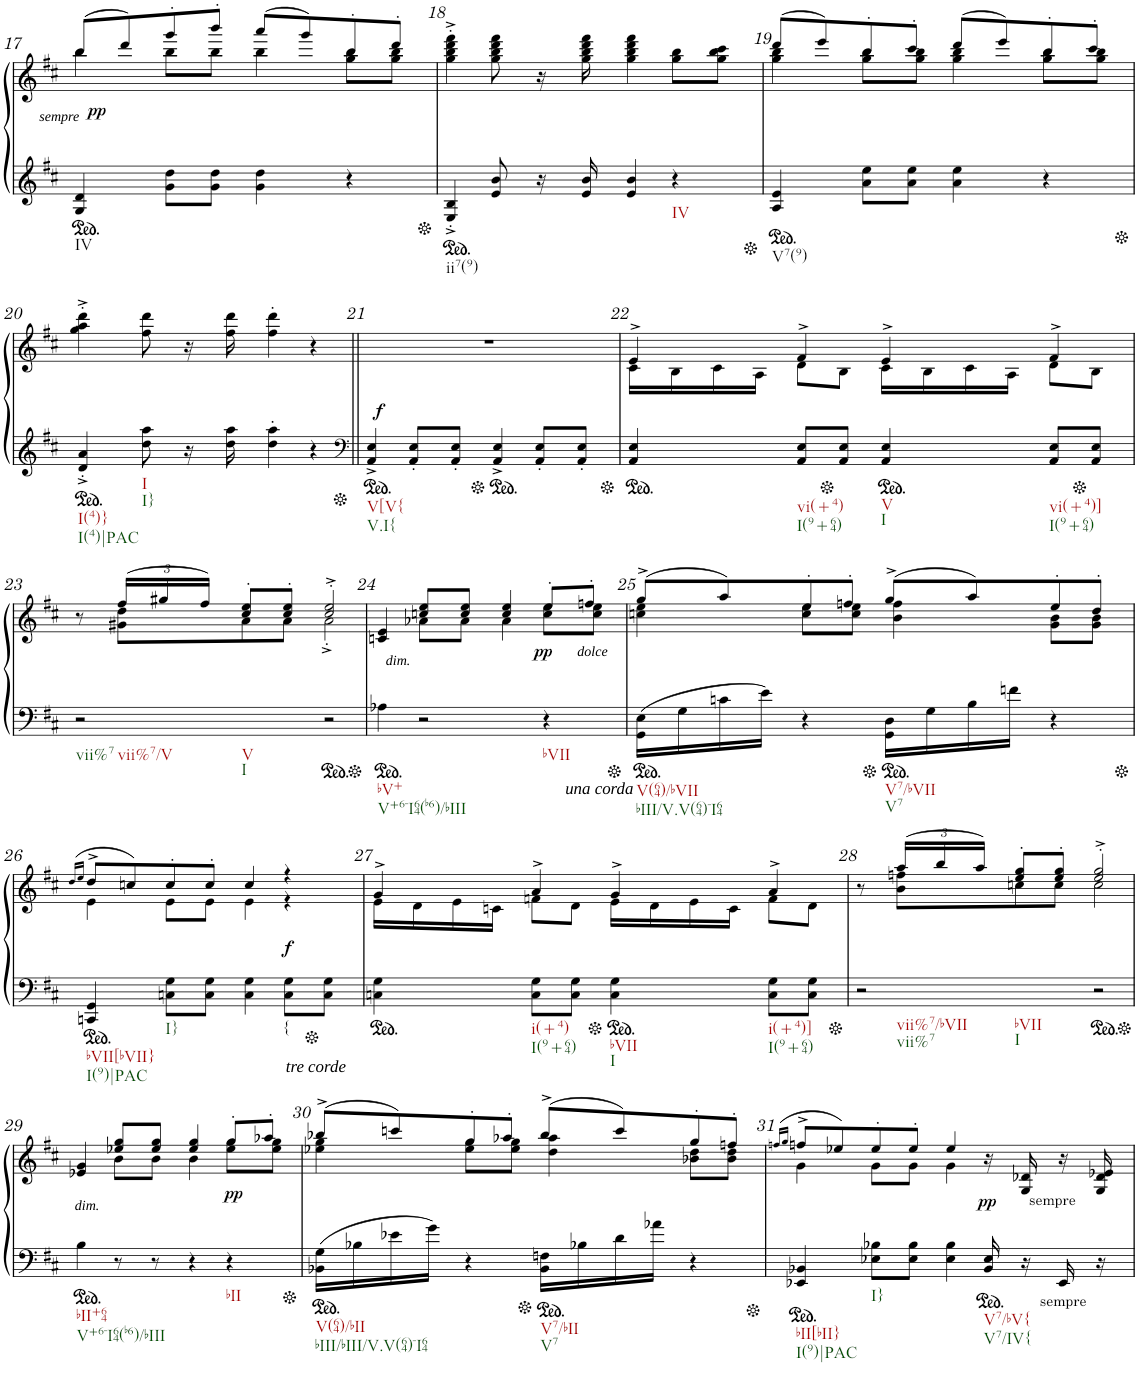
**kern	**kern	**dynam
*part1	*part1	*part1
*staff2	*staff1	*staff1/2
*I"Piano	*	*
*I'Pno	*	*
!!LO:PB:g=z
*clefG2	*clefG2	*
*k[f#c#]	*k[f#c#]	*
*M4/4	*M4/4	*
*met(c)	*met(c)	*
=17	=17	=17
*	*^	*
!LO:TX:b:t=IV	!	!	!
!	!	!	!LO:DY:b
!	!	!	!LO:DY:n=1:b
4G/ 4d/	(8bb/L	4bb\	other-dynamics pp
.	8ddd/)	.	.
8g\ 8dd\L	8ggg'/	8bb\L	.
8g\ 8dd\J	8bbb'/J	8bb\J	.
4g\ 4dd\	(8aaa/L	4bb\	.
.	8ggg/)	.	.
4r	8bb'/	8gg\ 8bb\L	.
.	8ddd'/J	8gg\ 8bb\J	.
=18	=18	=18	=18
!LO:TX:b:t=ii7(9)	!	!	!
*	*v	*v	*
4E/'^ 4B/'^	4gg\'^ 4bb\'^ 4ddd\'^ 4fff#\'^	.
8e/ 8b/	8gg\ 8bb\ 8ddd\ 8fff#\	.
16r	16r	.
16e/ 16b/	16gg\ 16bb\ 16ddd\ 16fff#\	.
4e/ 4b/	4gg\ 4bb\ 4ddd\ 4fff#\	.
!LO:TX:b:t=IV	!	!
4r	8gg\ 8bb\L	.
.	8gg\ 8bb\ 8ccc#\J	.
=19	=19	=19
*	*^	*
!LO:TX:b:t=V7(9)	!	!	!
4A/ 4e/	(>8ddd/L	4gg\ 4bb\	.
.	8eee/)	.	.
8a\ 8ee\L	8bb'/	8gg\ 8bb\L	.
8a\ 8ee\J	8ccc#'/J	8gg\ 8bb\J	.
4a\ 4ee\	(>8ddd/L	4gg\ 4bb\	.
.	8eee/)	.	.
4r	8bb'/	8gg\ 8bb\L	.
.	8ccc#'/J	8gg\ 8bb\J	.
!!LO:LB:g=z
=20	=20	=20	=20
!LO:TX:b:t=I(4)}	!	!	!
!LO:TX:b:t=I(4)|PAC	!	!	!
*	*v	*v	*
4d/'^ 4a/'^	4gg\'^ 4aa\'^ 4ddd\'^	.
!LO:TX:b:t=I	!	!
!LO:TX:b:t=I}	!	!
8dd\ 8aa\	8ff#\ 8ddd\	.
16r	16r	.
16dd\ 16aa\	16ff#\ 16ddd\	.
4dd\' 4aa\'	4ff#\' 4ddd\'	.
4r	4r	.
=21||	=21||	=21||
*clefF4	*	*
!LO:TX:b:t=V[V{	!	!
!LO:TX:b:t=V.I{	!	!
!	!	!LO:DY:a=2
4AA/^ 4E/^	1r	f
8AA/' 8E/'L	.	.
8AA/' 8E/'J	.	.
4AA/^ 4E/^	.	.
8AA/' 8E/'L	.	.
8AA/' 8E/'J	.	.
=22	=22	=22
*	*^	*
4AA/ 4E/	4e^/	16c#\LL	.
.	.	16B\	.
.	.	16c#\	.
.	.	16A\JJ	.
!LO:TX:b:t=vi(+4)	!	!	!
!LO:TX:b:t=I(9+64)	!	!	!
8AA/ 8E/L	4f#^/	8d\L	.
8AA/ 8E/J	.	8B\J	.
!LO:TX:b:t=V	!	!	!
!LO:TX:b:t=I	!	!	!
4AA/ 4E/	4e^/	16c#\LL	.
.	.	16B\	.
.	.	16c#\	.
.	.	16A\JJ	.
!LO:TX:b:t=vi(+4)]	!	!	!
!LO:TX:b:t=I(9+64)	!	!	!
8AA/ 8E/L	4f#^/	8d\L	.
8AA/ 8E/J	.	8B\J	.
!!LO:LB:g=z	!!
=23	=23	=23	=23
!LO:TX:b:t=vii%7	!	!	!
!LO:TX:b:t=vii%7/V	!	!	!
!LO:TX:b:t=V	!	!	!
!LO:TX:b:t=I	!	!	!
2r	8r	8ryy	.
*	*Xbrackettup	*	*
.	(>24ff#/LL	8g#X\ 8dd\L	.
.	24gg#X/	.	.
.	24ff#/JJ)	.	.
.	8cc#/' 8ee/'L	8a\	.
.	8cc#/' 8ee/'J	8a\J	.
2r	2cc#/'^ 2ee/'^	2a'^\	.
=24	=24	=24	=24
!LO:TX:b:t=bV+	!	!	!
!LO:TX:b:t=V+6-I64(b6)/bIII	!	!	!
!	!	!	!LO:DY:b
4A-X\	4cn/ 4e/	4ryy	other-dynamics
2r	8ccn/ 8ee/L	8a-X\L	.
.	8cc/ 8ee/J	8a-\J	.
.	4cc/ 4ee/	4a-\	.
!LO:TX:b:i:t=una corda	!	!	!
!LO:TX:b:t=bVII	!	!	!
!	!	!	!LO:DY:b
4r	8ee'/L	8cc\ 8ee\L	pp
!	!	!	!LO:DY:b
.	8ffn'/J	8cc\ 8ee\J	other-dynamics
=25	=25	=25	=25
!LO:TX:b:t=V(64)/bVII	!	!	!
!LO:TX:b:t=bIII/V.V(64)-I64	!	!	!
16GG\ 16E\LL	(>8gg^/L	4ccn\ 4ee\	.
16G\	.	.	.
16cn\	8aa/)	.	.
16e\JJ	.	.	.
4r	8ee'/	8cc\ 8ee\L	.
.	8ffn'/J	8cc\ 8ee\J	.
!LO:TX:b:t=V7/bVII	!	!	!
!LO:TX:b:t=V7	!	!	!
16GG\ 16D\LL	(>8gg^/L	4b\ 4ff\	.
16G\	.	.	.
16B\	8aa/)	.	.
16fn\JJ	.	.	.
4r	8ee'/	8g\ 8b\L	.
.	8dd'/J	8g\ 8b\J	.
!!LO:LB:g=z	!!
=26	=26	=26	=26
.	(>16qdd/LL	.	.
.	16qee/JJ	.	.
!LO:TX:b:t=bVII[bVII}	!	!	!
!LO:TX:b:t=I(9)|PAC	!	!	!
4CCn/ 4GG/	8dd^/L	4e\	.
.	8ccn/)	.	.
!LO:TX:b:t=I}	!	!	!
8Cn\ 8G\L	8cc'/	8e\L	.
8C\ 8G\J	8cc'/J	8e\J	.
4C\ 4G\	4cc/	4e\	.
!LO:TX:b:i:t=tre corde	!	!	!
!LO:TX:b:t={	!	!	!
!	!	!	!LO:DY:a=2
8C\ 8G\L	4r	4r	f
8C\ 8G\J	.	.	.
=27	=27	=27	=27
4Cn\ 4G\	4g^/	16e\LL	.
.	.	16d\	.
.	.	16e\	.
.	.	16cn\JJ	.
!LO:TX:b:t=i(+4)	!	!	!
!LO:TX:b:t=I(9+64)	!	!	!
8C\ 8G\L	4a^/	8fn\L	.
8C\ 8G\J	.	8d\J	.
!LO:TX:b:t=bVII	!	!	!
!LO:TX:b:t=I	!	!	!
4C\ 4G\	4g^/	16e\LL	.
.	.	16d\	.
.	.	16e\	.
.	.	16c\JJ	.
!LO:TX:b:t=i(+4)]	!	!	!
!LO:TX:b:t=I(9+64)	!	!	!
8C\ 8G\L	4a^/	8f\L	.
8C\ 8G\J	.	8d\J	.
=28	=28	=28	=28
!LO:TX:b:t=vii%7/bVII	!	!	!
!LO:TX:b:t=vii%7	!	!	!
!LO:TX:b:t=bVII	!	!	!
!LO:TX:b:t=I	!	!	!
2r	8r	8ryy	.
.	(>24aa/LL	8b\ 8ffn\L	.
.	24bb/	.	.
.	24aa/JJ)	.	.
.	8ee/' 8gg/'L	8ccn\	.
.	8ee/' 8gg/'J	8cc\J	.
2r	2ee/'^ 2gg/'^	2cc\	.
!!LO:LB:g=z	!!
=29	=29	=29	=29
!LO:TX:b:t=bII+64	!	!	!
!LO:TX:b:t=V+6-I64(b6)/bIII	!	!	!
!	!	!	!LO:DY:b
4B\	4e-X/ 4g/	4ryy	other-dynamics
8r	8ee-X/ 8gg/L	8b\L	.
8r	8ee-/ 8gg/J	8b\J	.
4r	4ee-/ 4gg/	4b\	.
!LO:TX:b:t=bII	!	!	!
!	!	!	!LO:DY:b
4r	8gg'/L	8ee-\ 8gg\L	pp
.	8aa-X'/J	8ee-\ 8gg\J	.
=30	=30	=30	=30
!LO:TX:b:t=V(64)/bII	!	!	!
!LO:TX:b:t=bIII/bIII/V.V(64)-I64	!	!	!
16BB-X\ 16G\LL	(>8bb-X^/L	4ee-X\ 4gg\	.
16B-X\	.	.	.
16e-X\	8cccn/)	.	.
16g\JJ	.	.	.
4r	8gg'/	8ee-\ 8gg\L	.
.	8aa-X'/J	8ee-\ 8gg\J	.
!LO:TX:b:t=V7/bII	!	!	!
!LO:TX:b:t=V7	!	!	!
16BB-\ 16Fn\LL	(>8bb-^/L	4dd\ 4aa-\	.
16B-X\	.	.	.
16d\	8ccc/)	.	.
16a-X\JJ	.	.	.
4r	8gg'/	8b-X\ 8dd\L	.
.	8ffn'/J	8b-\ 8dd\J	.
=31	=31	=31	=31
.	(>16qffn/LL	.	.
.	16qgg/JJ	.	.
!LO:TX:b:t=bII[bII}	!	!	!
!LO:TX:b:t=I(9)|PAC	!	!	!
4EE-X/ 4BB-X/	8ffn^/L	4g\	.
.	8ee-X/)	.	.
!LO:TX:b:t=I}	!	!	!
8E-X\ 8B-X\L	8ee-'/	8g\L	.
8E-\ 8B-\J	8ee-'/J	8g\J	.
4E-\ 4B-\	4ee-/	4g\	.
!LO:TX:b:t=V7/bV{	!	!	!
!LO:TX:b:t=V7/IV{	!	!	!
!	!	!	!LO:DY:b
16BB-/ 16E-/	16r	4ryy	pp
!	!LO:TX:b:t=sempre	!	!
16r	16G/ 16d-X/	.	.
!LO:TX:b:t=sempre	!	!	!
16EE-/	16r	.	.
16r	16G/ 16d-/ 16e-X/	.	.
*	*v	*v	*
=	=	=
*-	*-	*-
